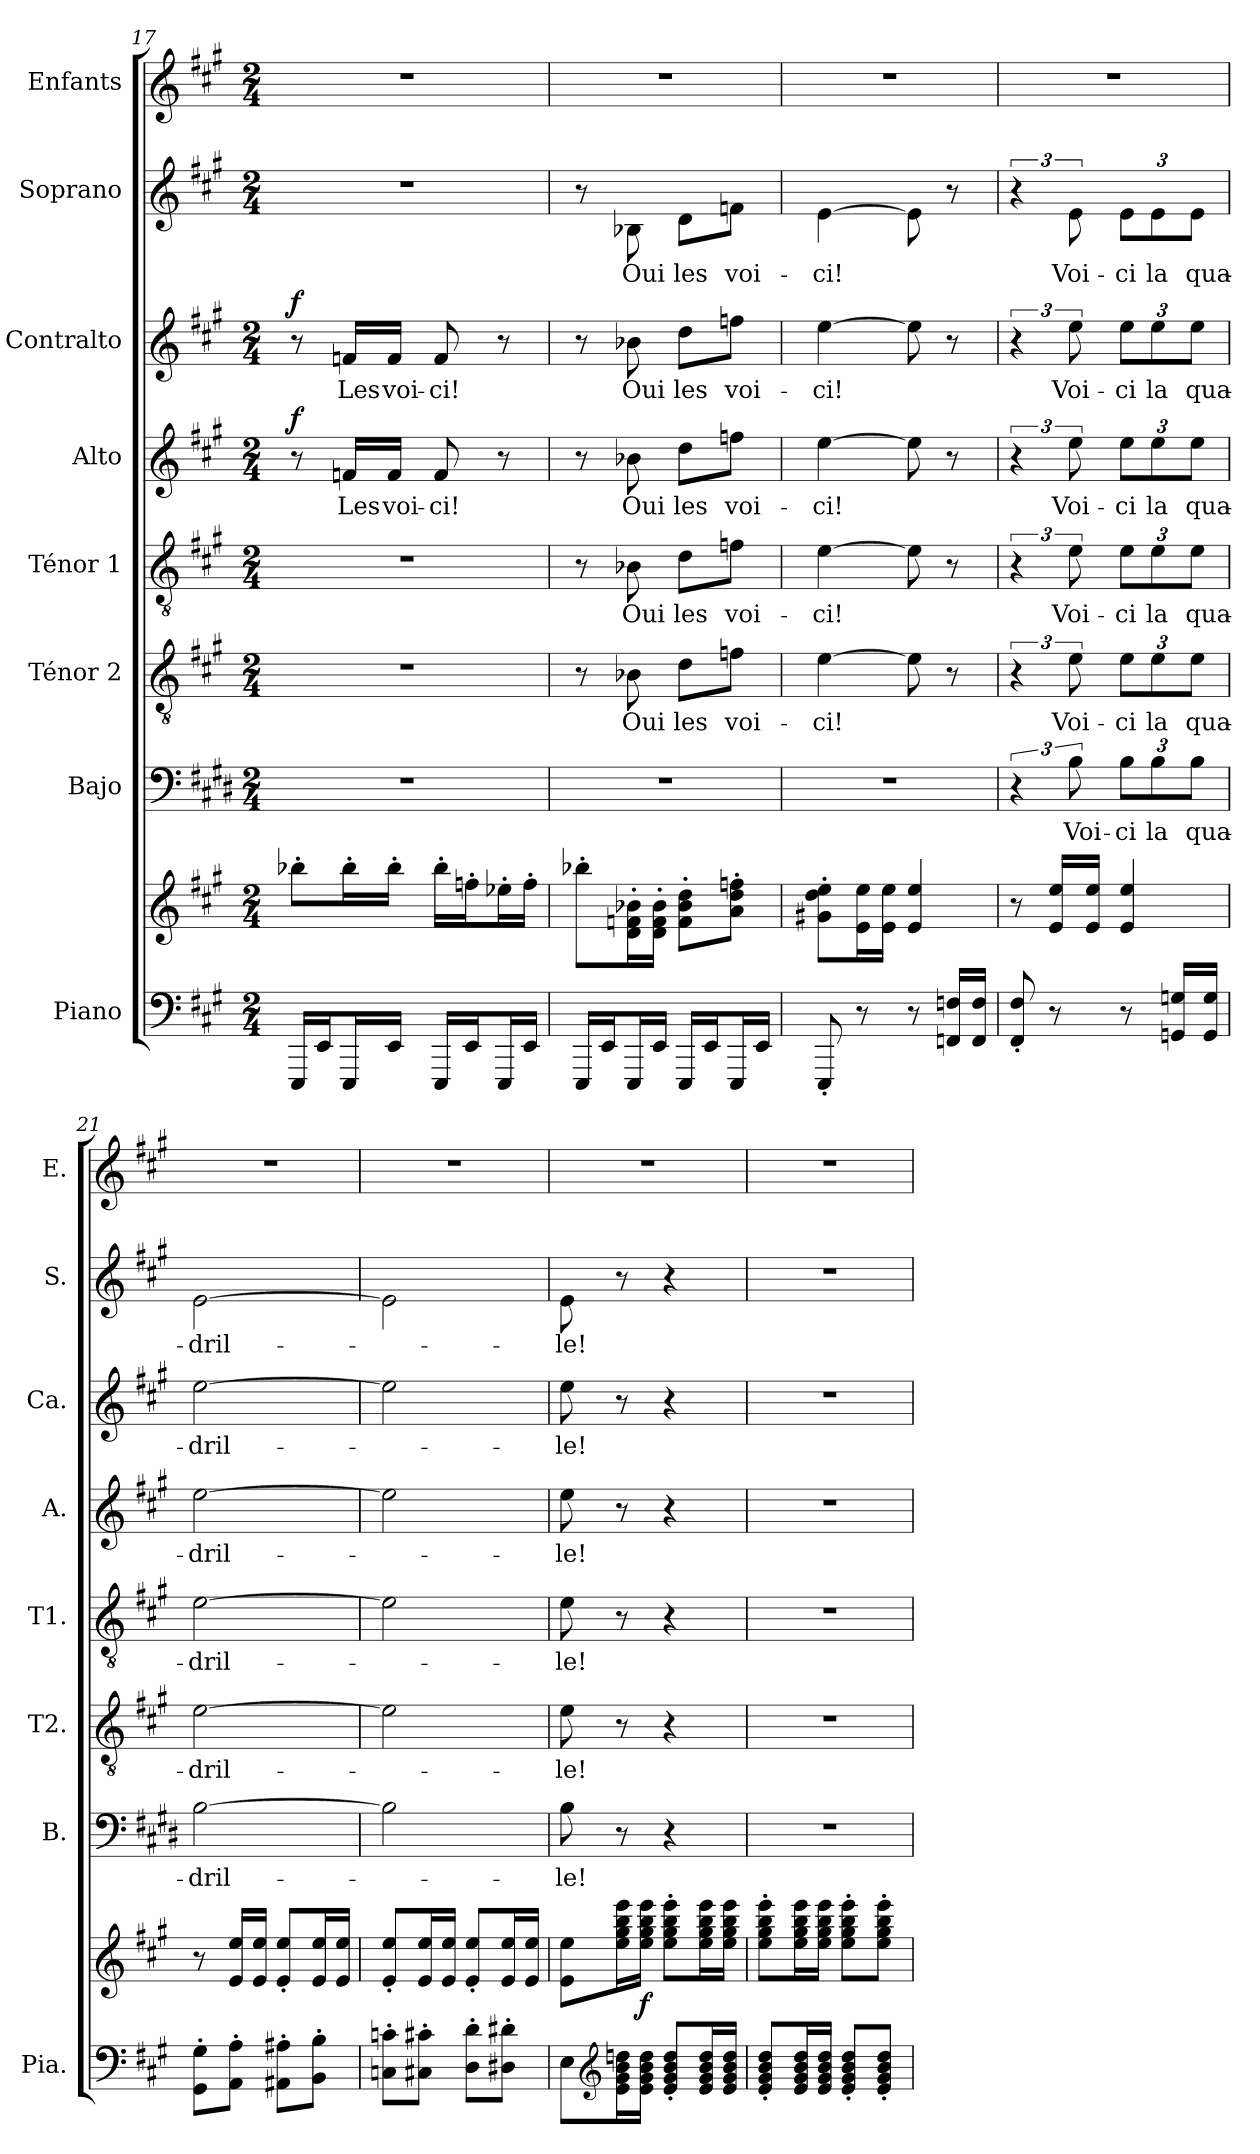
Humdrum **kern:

**kern	**kern	**dynam	**kern	**text	**kern	**text	**kern	**text	**kern	**text	**dynam	**kern	**text	**dynam	**kern	**text	**kern
*part8	*part8	*part8	*part7	*part7	*part6	*part6	*part5	*part5	*part4	*part4	*part4	*part3	*part3	*part3	*part2	*part2	*part1
*staff9	*staff8	*staff8/9	*staff7	*staff7	*staff6	*staff6	*staff5	*staff5	*staff4	*staff4	*staff4	*staff3	*staff3	*staff3	*staff2	*staff2	*staff1
*I"Piano	*	*	*I"Bajo	*	*I"Ténor 2	*	*I"Ténor 1	*	*I"Alto	*	*	*I"Contralto	*	*	*I"Soprano	*	*I"Enfants
*I'Pia.	*	*	*I'B.	*	*I'T2.	*	*I'T1.	*	*I'A.	*	*	*I'Ca.	*	*	*I'S.	*	*I'E.
*clefF4	*clefG2	*	*clefF4	*	*clefGv2	*	*clefGv2	*	*clefG2	*	*	*clefG2	*	*	*clefG2	*	*clefG2
*	*	*	*ITrd4c7	*	*	*	*	*	*	*	*	*	*	*	*ITrd-7c-12	*	*
*k[f#c#g#]	*k[f#c#g#]	*	*k[f#c#g#]	*	*k[f#c#g#]	*	*k[f#c#g#]	*	*k[f#c#g#]	*	*	*k[f#c#g#]	*	*	*k[f#c#g#]	*	*k[f#c#g#]
*M2/4	*M2/4	*	*M2/4	*	*M2/4	*	*M2/4	*	*M2/4	*	*	*M2/4	*	*	*M2/4	*	*M2/4
=17	=17	=17	=17	=17	=17	=17	=17	=17	=17	=17	=17	=17	=17	=17	=17	=17	=17
!	!	!	!	!	!	!	!	!	!	!	!LO:DY:a	!	!	!LO:DY:a	!	!	!
16EEE/LL	8bb-X'\L	.	2r	.	2r	.	2r	.	8r	.	f	8r	.	f	2r	.	2r
16EE/J	.	.	.	.	.	.	.	.	.	.	.	.	.	.	.	.	.
16EEE/L	16bb-'\L	.	.	.	.	.	.	.	16fn/LL	Les	.	16fn/LL	Les	.	.	.	.
16EE/JJ	16bb-'\JJ	.	.	.	.	.	.	.	16f/JJ	voi-	.	16f/JJ	voi-	.	.	.	.
16EEE/LL	16bb-'\LL	.	.	.	.	.	.	.	8f/	-ci!	.	8f/	-ci!	.	.	.	.
16EE/J	16ffn'\J	.	.	.	.	.	.	.	.	.	.	.	.	.	.	.	.
16EEE/L	16ee-X'\L	.	.	.	.	.	.	.	8r	.	.	8r	.	.	.	.	.
16EE/JJ	16ff'\JJ	.	.	.	.	.	.	.	.	.	.	.	.	.	.	.	.
!!LO:PB:g=z
=18	=18	=18	=18	=18	=18	=18	=18	=18	=18	=18	=18	=18	=18	=18	=18	=18	=18
16EEE/LL	8bb-X'\L	.	2r	.	8r	.	8r	.	8r	.	.	8r	.	.	8r	.	2r
16EE/J	.	.	.	.	.	.	.	.	.	.	.	.	.	.	.	.	.
16EEE/L	16d'\ 16fn'\ 16b-X'\L	.	.	.	8B-X\	Oui	8B-X\	Oui	8b-X\	Oui	.	8b-X\	Oui	.	8b-X\	Oui	.
16EE/JJ	16d'\ 16f'\ 16b-'\JJ	.	.	.	.	.	.	.	.	.	.	.	.	.	.	.	.
16EEE/LL	8f'\ 8b-'\ 8dd'\L	.	.	.	8d\L	les	8d\L	les	8dd\L	les	.	8dd\L	les	.	8dd\L	les	.
16EE/J	.	.	.	.	.	.	.	.	.	.	.	.	.	.	.	.	.
16EEE/L	8a'\ 8dd'\ 8ffn'\J	.	.	.	8fn\J	voi-	8fn\J	voi-	8ffn\J	voi-	.	8ffn\J	voi-	.	8ffn\J	voi-	.
16EE/JJ	.	.	.	.	.	.	.	.	.	.	.	.	.	.	.	.	.
=19	=19	=19	=19	=19	=19	=19	=19	=19	=19	=19	=19	=19	=19	=19	=19	=19	=19
8EEE'/	8g#X'\ 8dd'\ 8ee'\L	.	2r	.	[4e\	-ci!	[4e\	-ci!	[4ee\	-ci!	.	[4ee\	-ci!	.	[4ee\	-ci!	2r
8r	16e\ 16ee\L	.	.	.	.	.	.	.	.	.	.	.	.	.	.	.	.
.	16e\ 16ee\JJ	.	.	.	.	.	.	.	.	.	.	.	.	.	.	.	.
8r	4e/ 4ee/	.	.	.	8e\]	.	8e\]	.	8ee\]	.	.	8ee\]	.	.	8ee\]	.	.
16FFn/ 16Fn/LL	.	.	.	.	8r	.	8r	.	8r	.	.	8r	.	.	8r	.	.
16FF/ 16F/JJ	.	.	.	.	.	.	.	.	.	.	.	.	.	.	.	.	.
=20	=20	=20	=20	=20	=20	=20	=20	=20	=20	=20	=20	=20	=20	=20	=20	=20	=20
8FF#/' 8F#/'	8r	.	6r	.	6r	.	6r	.	6r	.	.	6r	.	.	6r	.	2r
8r	16e/ 16ee/LL	.	.	.	.	.	.	.	.	.	.	.	.	.	.	.	.
.	.	.	12E\	Voi-	12e\	Voi-	12e\	Voi-	12ee\	Voi-	.	12ee\	Voi-	.	12ee\	Voi-	.
.	16e/ 16ee/JJ	.	.	.	.	.	.	.	.	.	.	.	.	.	.	.	.
8r	4e/ 4ee/	.	12E\L	-ci	12e\L	-ci	12e\L	-ci	12ee\L	-ci	.	12ee\L	-ci	.	12ee\L	-ci	.
.	.	.	12E\	la	12e\	la	12e\	la	12ee\	la	.	12ee\	la	.	12ee\	la	.
16GGn/ 16Gn/LL	.	.	.	.	.	.	.	.	.	.	.	.	.	.	.	.	.
.	.	.	12E\J	qua-	12e\J	qua-	12e\J	qua-	12ee\J	qua-	.	12ee\J	qua-	.	12ee\J	qua-	.
16GG/ 16G/JJ	.	.	.	.	.	.	.	.	.	.	.	.	.	.	.	.	.
=21	=21	=21	=21	=21	=21	=21	=21	=21	=21	=21	=21	=21	=21	=21	=21	=21	=21
8GG#'\ 8G#'\L	8r	.	[2E\	-dril-	[2e\	-dril-	[2e\	-dril-	[2ee\	-dril-	.	[2ee\	-dril-	.	[2ee\	-dril-	2r
8AA'\ 8A'\J	16e/ 16ee/LL	.	.	.	.	.	.	.	.	.	.	.	.	.	.	.	.
.	16e/ 16ee/JJ	.	.	.	.	.	.	.	.	.	.	.	.	.	.	.	.
8AA#X'\ 8A#X'\L	8e'/ 8ee'/L	.	.	.	.	.	.	.	.	.	.	.	.	.	.	.	.
8BB'\ 8B'\J	16e/ 16ee/L	.	.	.	.	.	.	.	.	.	.	.	.	.	.	.	.
.	16e/ 16ee/JJ	.	.	.	.	.	.	.	.	.	.	.	.	.	.	.	.
=22	=22	=22	=22	=22	=22	=22	=22	=22	=22	=22	=22	=22	=22	=22	=22	=22	=22
8Cn'\ 8cn'\L	8e'/ 8ee'/L	.	2E\]	.	2e\]	.	2e\]	.	2ee\]	.	.	2ee\]	.	.	2ee\]	.	2r
8C#X'\ 8c#X'\J	16e/ 16ee/L	.	.	.	.	.	.	.	.	.	.	.	.	.	.	.	.
.	16e/ 16ee/JJ	.	.	.	.	.	.	.	.	.	.	.	.	.	.	.	.
8D'\ 8d'\L	8e'/ 8ee'/L	.	.	.	.	.	.	.	.	.	.	.	.	.	.	.	.
8D#X'\ 8d#X'\J	16e/ 16ee/L	.	.	.	.	.	.	.	.	.	.	.	.	.	.	.	.
.	16e/ 16ee/JJ	.	.	.	.	.	.	.	.	.	.	.	.	.	.	.	.
=23	=23	=23	=23	=23	=23	=23	=23	=23	=23	=23	=23	=23	=23	=23	=23	=23	=23
8E\L	8e\ 8ee\L	.	8E\	-le!	8e\	-le!	8e\	-le!	8ee\	-le!	.	8ee\	-le!	.	8ee\	-le!	2r
*clefG2	*	*	*	*	*	*	*	*	*	*	*	*	*	*	*	*	*
16e\ 16g#\ 16b\ 16ddn\L	16ee\ 16gg#\ 16bb\ 16eee\L	.	8r	.	8r	.	8r	.	8r	.	.	8r	.	.	8r	.	.
!	!	!LO:DY:b	!	!	!	!	!	!	!	!	!	!	!	!	!	!	!
16e\ 16g#\ 16b\ 16dd\JJ	16ee\ 16gg#\ 16bb\ 16eee\JJ	f	.	.	.	.	.	.	.	.	.	.	.	.	.	.	.
8e'/ 8g#'/ 8b'/ 8dd'/L	8ee'\ 8gg#'\ 8bb'\ 8eee'\L	.	4r	.	4r	.	4r	.	4r	.	.	4r	.	.	4r	.	.
16e/ 16g#/ 16b/ 16dd/L	16ee\ 16gg#\ 16bb\ 16eee\L	.	.	.	.	.	.	.	.	.	.	.	.	.	.	.	.
16e/ 16g#/ 16b/ 16dd/JJ	16ee\ 16gg#\ 16bb\ 16eee\JJ	.	.	.	.	.	.	.	.	.	.	.	.	.	.	.	.
=24	=24	=24	=24	=24	=24	=24	=24	=24	=24	=24	=24	=24	=24	=24	=24	=24	=24
8e'/ 8g#'/ 8b'/ 8dd'/L	8ee'\ 8gg#'\ 8bb'\ 8eee'\L	.	2r	.	2r	.	2r	.	2r	.	.	2r	.	.	2r	.	2r
16e/ 16g#/ 16b/ 16dd/L	16ee\ 16gg#\ 16bb\ 16eee\L	.	.	.	.	.	.	.	.	.	.	.	.	.	.	.	.
16e/ 16g#/ 16b/ 16dd/JJ	16ee\ 16gg#\ 16bb\ 16eee\JJ	.	.	.	.	.	.	.	.	.	.	.	.	.	.	.	.
8e'/ 8g#'/ 8b'/ 8dd'/L	8ee'\ 8gg#'\ 8bb'\ 8eee'\L	.	.	.	.	.	.	.	.	.	.	.	.	.	.	.	.
8e'/ 8g#'/ 8b'/ 8dd'/J	8ee'\ 8gg#'\ 8bb'\ 8eee'\J	.	.	.	.	.	.	.	.	.	.	.	.	.	.	.	.
=	=	=	=	=	=	=	=	=	=	=	=	=	=	=	=	=	=
*-	*-	*-	*-	*-	*-	*-	*-	*-	*-	*-	*-	*-	*-	*-	*-	*-	*-
